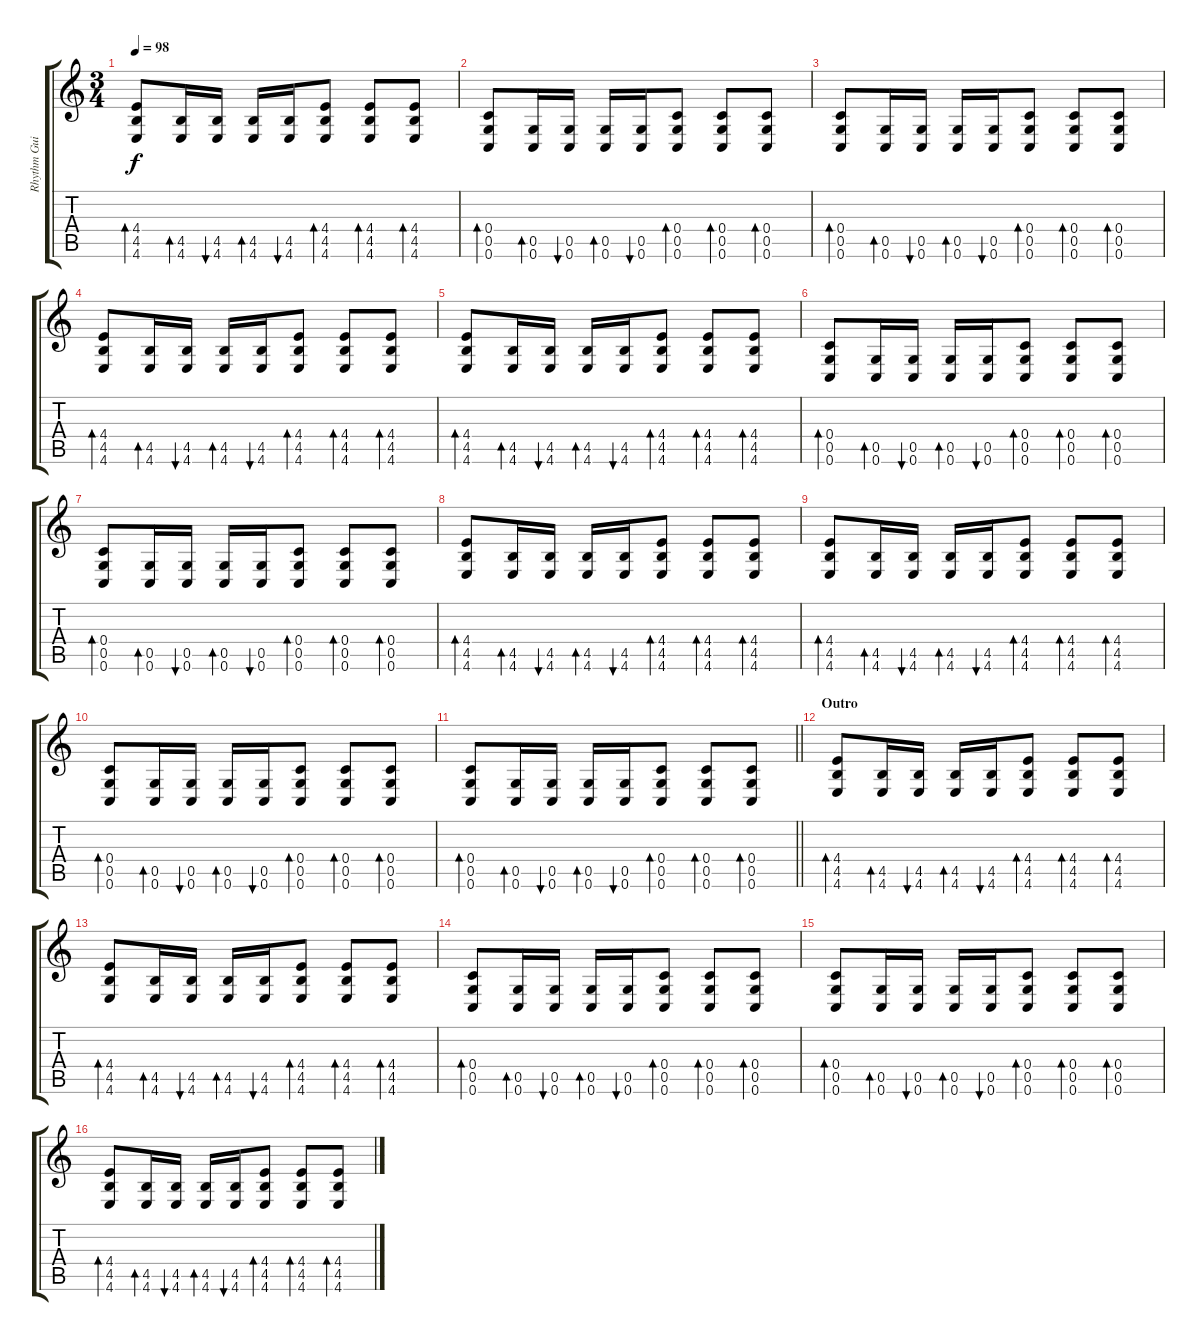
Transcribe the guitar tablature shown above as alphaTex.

\track ("Rhythm Guitar" "Rhythm Gui") {instrument acousticguitarsteel}
\staff {score tabs}
\tuning (D4 A3 F3 C3 G2 C2) {hide}
\ts (3 4)
\tempo 98
\clef g2
\ks c
(4.4 4.5 4.6).8{bd 60 dy f} (4.5 4.6).16{bd 60} (4.5 4.6).16{bu 60} (4.5 4.6).16{bd 60} (4.5 4.6).16{bu 60} (4.4 4.5 4.6).8{bd 60} (4.4 4.5 4.6).8{bd 60} (4.4 4.5 4.6).8{bd 60} |
(0.4 0.5 0.6).8{bd 60} (0.5 0.6).16{bd 60} (0.5 0.6).16{bu 60} (0.5 0.6).16{bd 60} (0.5 0.6).16{bu 60} (0.4 0.5 0.6).8{bd 60} (0.4 0.5 0.6).8{bd 60} (0.4 0.5 0.6).8{bd 60} |
(0.4 0.5 0.6).8{bd 60} (0.5 0.6).16{bd 60} (0.5 0.6).16{bu 60} (0.5 0.6).16{bd 60} (0.5 0.6).16{bu 60} (0.4 0.5 0.6).8{bd 60} (0.4 0.5 0.6).8{bd 60} (0.4 0.5 0.6).8{bd 60} |
(4.4 4.5 4.6).8{bd 60} (4.5 4.6).16{bd 60} (4.5 4.6).16{bu 60} (4.5 4.6).16{bd 60} (4.5 4.6).16{bu 60} (4.4 4.5 4.6).8{bd 60} (4.4 4.5 4.6).8{bd 60} (4.4 4.5 4.6).8{bd 60} |
(4.4 4.5 4.6).8{bd 60} (4.5 4.6).16{bd 60} (4.5 4.6).16{bu 60} (4.5 4.6).16{bd 60} (4.5 4.6).16{bu 60} (4.4 4.5 4.6).8{bd 60} (4.4 4.5 4.6).8{bd 60} (4.4 4.5 4.6).8{bd 60} |
(0.4 0.5 0.6).8{bd 60} (0.5 0.6).16{bd 60} (0.5 0.6).16{bu 60} (0.5 0.6).16{bd 60} (0.5 0.6).16{bu 60} (0.4 0.5 0.6).8{bd 60} (0.4 0.5 0.6).8{bd 60} (0.4 0.5 0.6).8{bd 60} |
(0.4 0.5 0.6).8{bd 60} (0.5 0.6).16{bd 60} (0.5 0.6).16{bu 60} (0.5 0.6).16{bd 60} (0.5 0.6).16{bu 60} (0.4 0.5 0.6).8{bd 60} (0.4 0.5 0.6).8{bd 60} (0.4 0.5 0.6).8{bd 60} |
(4.4 4.5 4.6).8{bd 60} (4.5 4.6).16{bd 60} (4.5 4.6).16{bu 60} (4.5 4.6).16{bd 60} (4.5 4.6).16{bu 60} (4.4 4.5 4.6).8{bd 60} (4.4 4.5 4.6).8{bd 60} (4.4 4.5 4.6).8{bd 60} |
(4.4 4.5 4.6).8{bd 60} (4.5 4.6).16{bd 60} (4.5 4.6).16{bu 60} (4.5 4.6).16{bd 60} (4.5 4.6).16{bu 60} (4.4 4.5 4.6).8{bd 60} (4.4 4.5 4.6).8{bd 60} (4.4 4.5 4.6).8{bd 60} |
(0.4 0.5 0.6).8{bd 60} (0.5 0.6).16{bd 60} (0.5 0.6).16{bu 60} (0.5 0.6).16{bd 60} (0.5 0.6).16{bu 60} (0.4 0.5 0.6).8{bd 60} (0.4 0.5 0.6).8{bd 60} (0.4 0.5 0.6).8{bd 60} |
\barLineRight lightlight
(0.4 0.5 0.6).8{bd 60} (0.5 0.6).16{bd 60} (0.5 0.6).16{bu 60} (0.5 0.6).16{bd 60} (0.5 0.6).16{bu 60} (0.4 0.5 0.6).8{bd 60} (0.4 0.5 0.6).8{bd 60} (0.4 0.5 0.6).8{bd 60} |
\section ("" "Outro")
(4.4 4.5 4.6).8{bd 60} (4.5 4.6).16{bd 60} (4.5 4.6).16{bu 60} (4.5 4.6).16{bd 60} (4.5 4.6).16{bu 60} (4.4 4.5 4.6).8{bd 60} (4.4 4.5 4.6).8{bd 60} (4.4 4.5 4.6).8{bd 60} |
(4.4 4.5 4.6).8{bd 60} (4.5 4.6).16{bd 60} (4.5 4.6).16{bu 60} (4.5 4.6).16{bd 60} (4.5 4.6).16{bu 60} (4.4 4.5 4.6).8{bd 60} (4.4 4.5 4.6).8{bd 60} (4.4 4.5 4.6).8{bd 60} |
(0.4 0.5 0.6).8{bd 60} (0.5 0.6).16{bd 60} (0.5 0.6).16{bu 60} (0.5 0.6).16{bd 60} (0.5 0.6).16{bu 60} (0.4 0.5 0.6).8{bd 60} (0.4 0.5 0.6).8{bd 60} (0.4 0.5 0.6).8{bd 60} |
(0.4 0.5 0.6).8{bd 60} (0.5 0.6).16{bd 60} (0.5 0.6).16{bu 60} (0.5 0.6).16{bd 60} (0.5 0.6).16{bu 60} (0.4 0.5 0.6).8{bd 60} (0.4 0.5 0.6).8{bd 60} (0.4 0.5 0.6).8{bd 60} |
(4.4 4.5 4.6).8{bd 60} (4.5 4.6).16{bd 60} (4.5 4.6).16{bu 60} (4.5 4.6).16{bd 60} (4.5 4.6).16{bu 60} (4.4 4.5 4.6).8{bd 60} (4.4 4.5 4.6).8{bd 60} (4.4 4.5 4.6).8{bd 60}
